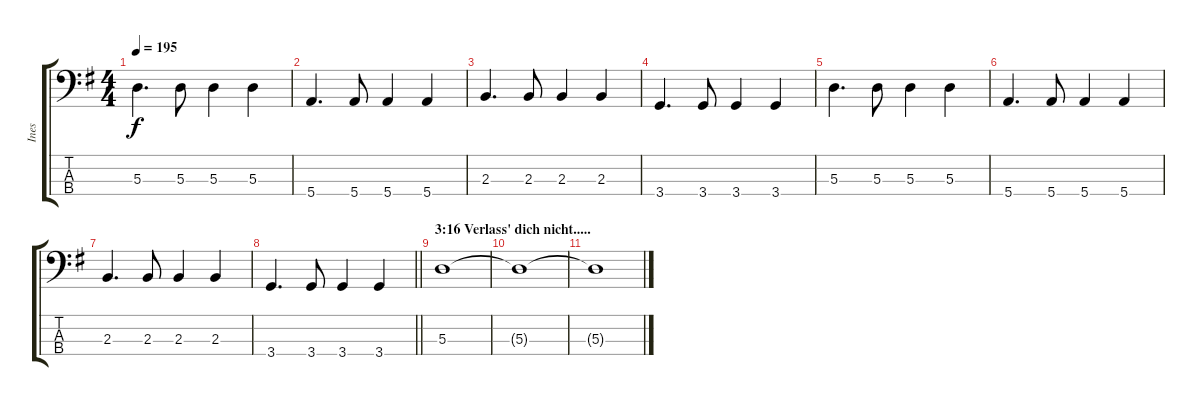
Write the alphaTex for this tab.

\track ("Ines" "Ines") {instrument electricbassfinger}
\staff {score tabs}
\tuning (G2 D2 A1 E1) {hide}
\ts (4 4)
\tempo 195
\clef f4
\ks g
5.3.4{d dy f} 5.3.8 5.3.4 5.3.4 |
5.4.4{d} 5.4.8 5.4.4 5.4.4 |
2.3.4{d} 2.3.8 2.3.4 2.3.4 |
3.4.4{d} 3.4.8 3.4.4 3.4.4 |
5.3.4{d} 5.3.8 5.3.4 5.3.4 |
5.4.4{d} 5.4.8 5.4.4 5.4.4 |
2.3.4{d} 2.3.8 2.3.4 2.3.4 |
\barLineRight lightlight
3.4.4{d} 3.4.8 3.4.4 3.4.4 |
\section ("" "3:16 Verlass' dich nicht.....")
5.3.1 |
5.3{t}.1 |
5.3{t}.1
